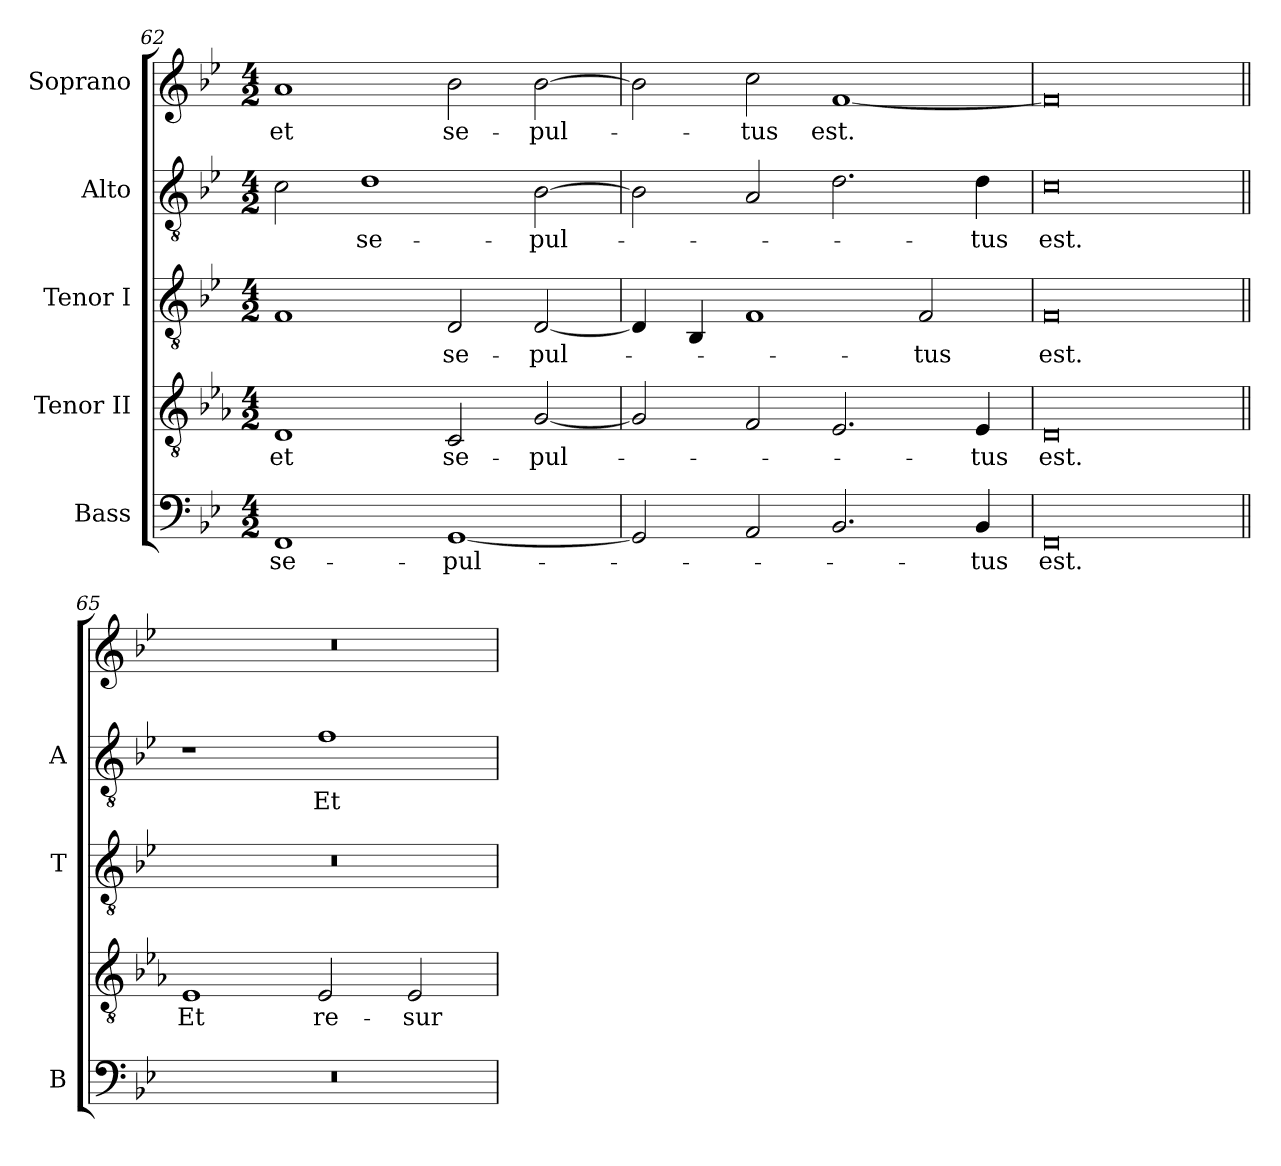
**kern	**text	**kern	**text	**kern	**text	**kern	**text	**kern	**text
*part5	*part5	*part4	*part4	*part3	*part3	*part2	*part2	*part1	*part1
*staff5	*staff5	*staff4	*staff4	*staff3	*staff3	*staff2	*staff2	*staff1	*staff1
*I"Bass	*	*I"Tenor II	*	*I"Tenor I	*	*I"Alto	*	*I"Soprano	*
*I'B	*	*	*	*I'T	*	*I'A	*	*	*
*clefF4	*	*clefGv2	*	*clefGv2	*	*clefGv2	*	*clefG2	*
*	*	*ITrd-4c-7	*	*	*	*	*	*	*
*k[b-e-]	*	*k[b-e-]	*	*k[b-e-]	*	*k[b-e-]	*	*k[b-e-]	*
*B-:	*	*B-:	*	*B-:	*	*B-:	*	*B-:	*
*M4/2	*	*M4/2	*	*M4/2	*	*M4/2	*	*M4/2	*
=62	=62	=62	=62	=62	=62	=62	=62	=62	=62
!	!LO:LY:b:color=#000000	!	!	!	!	!	!	!	!
!	!	!	!LO:LY:b:color=#000000	!	!	!	!	!	!
!	!	!	!	!	!	!	!	!	!LO:LY:b:color=#000000
1FFi	se-	1Ai	et	1Fi	.	2ci\	.	1ai	et
!	!	!	!	!	!	!	!LO:LY:b:color=#000000	!	!
.	.	.	.	.	.	1di	se-	.	.
!	!LO:LY:b:color=#000000	!	!	!	!	!	!	!	!
!	!	!	!LO:LY:b:color=#000000	!	!	!	!	!	!
!	!	!	!	!	!LO:LY:b:color=#000000	!	!	!	!
!	!	!	!	!	!	!	!	!	!LO:LY:b:color=#000000
[<1GGi	-pul-	2Gi/	se-	2Di/	se-	.	.	2b-i\	se-
!	!	!	!LO:LY:b:color=#000000	!	!	!	!	!	!
!	!	!	!	!	!LO:LY:b:color=#000000	!	!	!	!
!	!	!	!	!	!	!	!LO:LY:b:color=#000000	!	!
!	!	!	!	!	!	!	!	!	!LO:LY:b:color=#000000
.	.	[<2di/	-pul-	[<2Di/	-pul-	[>2B-i\	-pul-	[>2b-i\	-pul-
=63	=63	=63	=63	=63	=63	=63	=63	=63	=63
2GGi/]	.	2di/]	.	4Di/]	.	2B-i\]	.	2b-i\]	.
.	.	.	.	4BB-i/	.	.	.	.	.
!	!	!	!	!	!	!	!	!	!LO:LY:b:color=#000000
2AAi/	.	2ci/	.	1Fi	.	2Ai/	.	2cci\	-tus
!	!	!	!	!	!	!	!	!	!LO:LY:b:color=#000000
2.BB-i/	.	2.B-i/	.	.	.	2.di\	.	[<1fi	est.
!	!	!	!	!	!LO:LY:b:color=#000000	!	!	!	!
.	.	.	.	2Fi/	-tus	.	.	.	.
!	!LO:LY:b:color=#000000	!	!	!	!	!	!	!	!
!	!	!	!LO:LY:b:color=#000000	!	!	!	!	!	!
!	!	!	!	!	!	!	!LO:LY:b:color=#000000	!	!
4BB-i/	-tus	4B-i/	-tus	.	.	4di\	-tus	.	.
=64	=64	=64	=64	=64	=64	=64	=64	=64	=64
!	!LO:LY:b:color=#000000	!	!	!	!	!	!	!	!
!	!	!	!LO:LY:b:color=#000000	!	!	!	!	!	!
!	!	!	!	!	!LO:LY:b:color=#000000	!	!	!	!
!	!	!	!	!	!	!	!LO:LY:b:color=#000000	!	!
0FFi	est.	0Ai	est.	0Fi	est.	0ci	est.	0fi]	.
!!LO:LB:g=z
=65||	=65||	=65||	=65||	=65||	=65||	=65||	=65||	=65||	=65||
!LO:N:vis=1	!	!	!	!	!	!	!	!	!
!	!	!	!LO:LY:b:color=#000000	!LO:N:vis=1	!	!	!	!LO:N:vis=1	!
0r	.	1B-i	Et	0r	.	1r	.	0r	.
!	!	!	!LO:LY:b:color=#000000	!	!	!	!	!	!
!	!	!	!	!	!	!	!LO:LY:b:color=#000000	!	!
.	.	2B-i/	re-	.	.	1fi	Et	.	.
!	!	!	!LO:LY:b:color=#000000	!	!	!	!	!	!
.	.	2B-i/	-sur-	.	.	.	.	.	.
=	=	=	=	=	=	=	=	=	=
*-	*-	*-	*-	*-	*-	*-	*-	*-	*-
